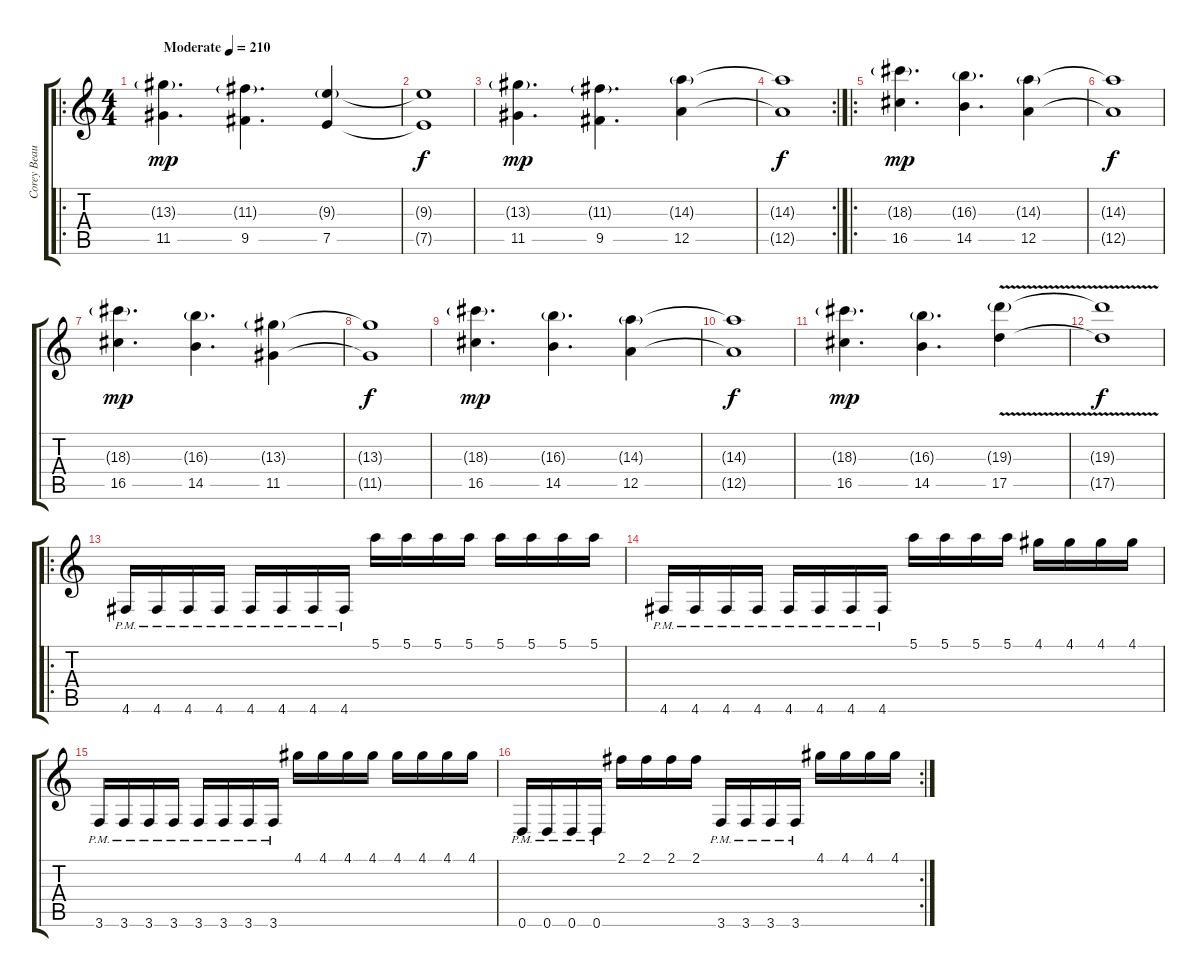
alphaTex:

\track ("Corey Beaulieu" "Corey Beau") {instrument distortionguitar}
\staff {score tabs}
\tuning (E4 B3 G3 D3 A2 D2) {hide}
\ro
\ts (4 4)
\tempo (210 "Moderate")
\clef g2
\ks c
(13.3{g} 11.5).4{d dy mp instrument distortionguitar} (11.3{g} 9.5).4{d} (9.3{g} 7.5).4 |
(9.3{t} 7.5{t}).1{dy f} |
(13.3{g} 11.5).4{d dy mp} (11.3{g} 9.5).4{d} (14.3{g} 12.5).4 |
\rc 2
(14.3{t} 12.5{t}).1{dy f} |
\ro
(18.3{g} 16.5).4{d dy mp} (16.3{g} 14.5).4{d} (14.3{g} 12.5).4 |
(14.3{t} 12.5{t}).1{dy f} |
(18.3{g} 16.5).4{d dy mp} (16.3{g} 14.5).4{d} (13.3{g} 11.5).4 |
(13.3{t} 11.5{t}).1{dy f} |
(18.3{g} 16.5).4{d dy mp} (16.3{g} 14.5).4{d} (14.3{g} 12.5).4 |
(14.3{t} 12.5{t}).1{dy f} |
(18.3{g} 16.5).4{d dy mp} (16.3{g} 14.5).4{d} (19.3{v g} 17.5{v}).4 |
(19.3{t} 17.5{t}).1{dy f} |
\ro
4.6{pm}.16 4.6{pm}.16 4.6{pm}.16 4.6{pm}.16 4.6{pm}.16 4.6{pm}.16 4.6{pm}.16 4.6{pm}.16 5.1.16 5.1.16 5.1.16 5.1.16 5.1.16 5.1.16 5.1.16 5.1.16 |
4.6{pm}.16 4.6{pm}.16 4.6{pm}.16 4.6{pm}.16 4.6{pm}.16 4.6{pm}.16 4.6{pm}.16 4.6{pm}.16 5.1.16 5.1.16 5.1.16 5.1.16 4.1.16 4.1.16 4.1.16 4.1.16 |
3.6{pm}.16 3.6{pm}.16 3.6{pm}.16 3.6{pm}.16 3.6{pm}.16 3.6{pm}.16 3.6{pm}.16 3.6{pm}.16 4.1.16 4.1.16 4.1.16 4.1.16 4.1.16 4.1.16 4.1.16 4.1.16 |
\rc 2
0.6{pm}.16 0.6{pm}.16 0.6{pm}.16 0.6{pm}.16 2.1.16 2.1.16 2.1.16 2.1.16 3.6{pm}.16 3.6{pm}.16 3.6{pm}.16 3.6{pm}.16 4.1.16 4.1.16 4.1.16 4.1.16
